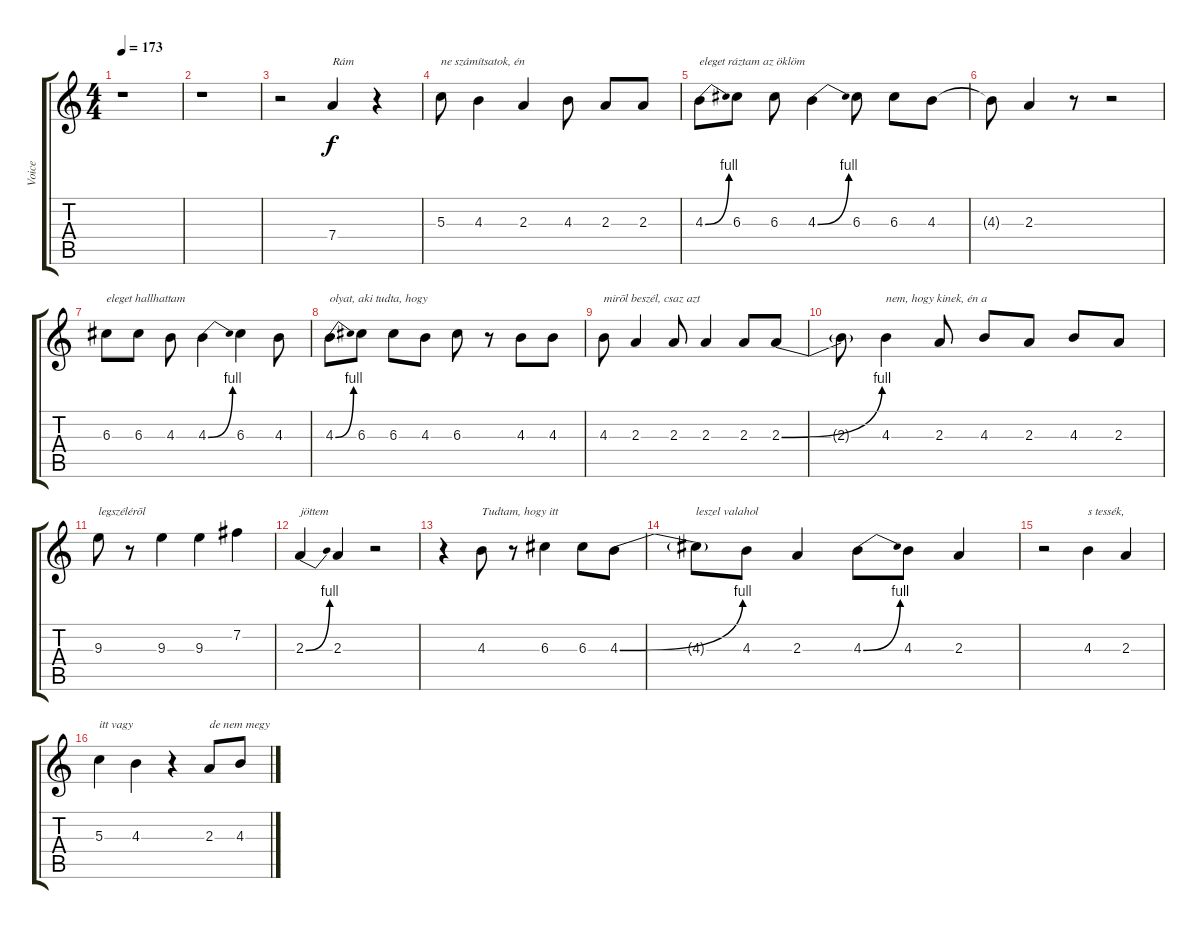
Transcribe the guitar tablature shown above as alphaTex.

\track ("Voice" "Voice") {instrument contrabass}
\staff {score tabs}
\tuning (E4 B3 G3 D3 A2 E2) {hide}
\ts (4 4)
\tempo 173
\clef g2
\ks c
r.1{dy f} |
r.1 |
r.2 7.4.4{txt "Rám"} r.4 |
5.3.8{txt "ne számítsatok, én"} 4.3.4 2.3.4 4.3.8 2.3.8 2.3.8 |
4.3{be (bend 0 0 60 4)}.8{txt "eleget ráztam az öklöm"} 6.3.8 6.3.8 4.3{be (bend 0 0 60 4)}.4 6.3.8 6.3.8 4.3.8 |
4.3{t}.8 2.3.4 r.8 r.2 |
6.3.8{txt "eleget hallhattam"} 6.3.8 4.3.8 4.3{be (bend 0 0 60 4)}.4 6.3.4 4.3.8 |
4.3{be (bend 0 0 60 4)}.8{txt "olyat, aki tudta, hogy"} 6.3.8 6.3.8 4.3.8 6.3.8 r.8 4.3.8 4.3.8 |
4.3.8{txt "mirõl beszél, csaz azt"} 2.3.4 2.3.8 2.3.4 2.3.8 2.3{be (bend 0 0 60 4)}.8 |
2.3{t}.8 4.3.4{txt "nem, hogy kinek, én a"} 2.3.8 4.3.8 2.3.8 4.3.8 2.3.8 |
9.3.8{txt "legszélérõl"} r.8 9.3.4 9.3.4 7.2.4 |
2.3{be (bend 0 0 60 4)}.4{txt "jöttem"} 2.3.4 r.2 |
r.4 4.3.8{txt "Tudtam, hogy itt"} r.8 6.3.4 6.3.8 4.3{be (bend 0 0 60 4)}.8 |
4.3{t}.8{txt "leszel valahol"} 4.3.8 2.3.4 4.3{be (bend 0 0 60 4)}.8 4.3.8 2.3.4 |
r.2 4.3.4{txt "s tessék,"} 2.3.4 |
5.3.4{txt "itt vagy"} 4.3.4 r.4 2.3.8{txt "de nem megy"} 4.3.8
